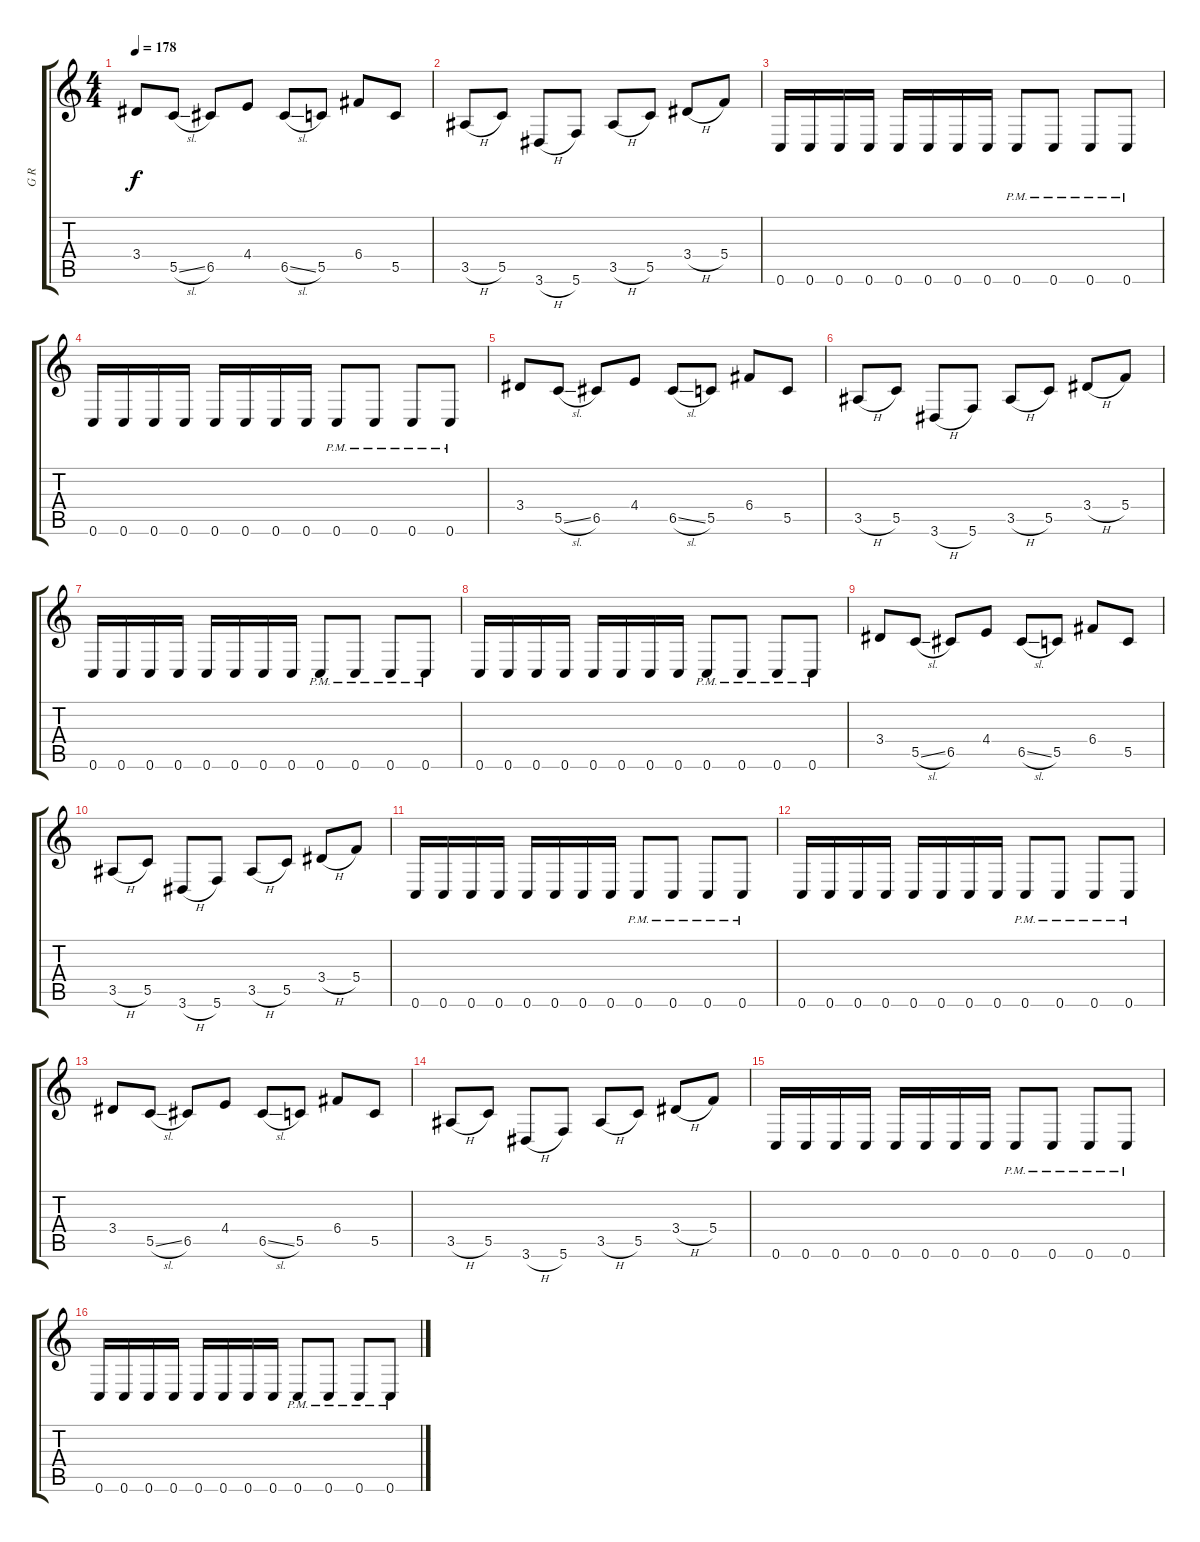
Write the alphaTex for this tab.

\track ("G R" "G R") {instrument overdrivenguitar}
\staff {score tabs}
\tuning (D4 A3 F3 C3 G2 C2) {hide}
\ts (4 4)
\tempo 178
\clef g2
\ks c
3.4.8{dy f} 5.5{sl}.8 6.5.8 4.4.8 6.5{sl}.8 5.5.8 6.4.8 5.5.8 |
3.5{h}.8 5.5.8 3.6{h}.8 5.6.8 3.5{h}.8 5.5.8 3.4{h}.8 5.4.8 |
0.6.16 0.6.16 0.6.16 0.6.16 0.6.16 0.6.16 0.6.16 0.6.16 0.6{pm}.8 0.6{pm}.8 0.6{pm}.8 0.6{pm}.8 |
0.6.16 0.6.16 0.6.16 0.6.16 0.6.16 0.6.16 0.6.16 0.6.16 0.6{pm}.8 0.6{pm}.8 0.6{pm}.8 0.6{pm}.8 |
3.4.8 5.5{sl}.8 6.5.8 4.4.8 6.5{sl}.8 5.5.8 6.4.8 5.5.8 |
3.5{h}.8 5.5.8 3.6{h}.8 5.6.8 3.5{h}.8 5.5.8 3.4{h}.8 5.4.8 |
0.6.16 0.6.16 0.6.16 0.6.16 0.6.16 0.6.16 0.6.16 0.6.16 0.6{pm}.8 0.6{pm}.8 0.6{pm}.8 0.6{pm}.8 |
0.6.16 0.6.16 0.6.16 0.6.16 0.6.16 0.6.16 0.6.16 0.6.16 0.6{pm}.8 0.6{pm}.8 0.6{pm}.8 0.6{pm}.8 |
3.4.8 5.5{sl}.8 6.5.8 4.4.8 6.5{sl}.8 5.5.8 6.4.8 5.5.8 |
3.5{h}.8 5.5.8 3.6{h}.8 5.6.8 3.5{h}.8 5.5.8 3.4{h}.8 5.4.8 |
0.6.16 0.6.16 0.6.16 0.6.16 0.6.16 0.6.16 0.6.16 0.6.16 0.6{pm}.8 0.6{pm}.8 0.6{pm}.8 0.6{pm}.8 |
0.6.16 0.6.16 0.6.16 0.6.16 0.6.16 0.6.16 0.6.16 0.6.16 0.6{pm}.8 0.6{pm}.8 0.6{pm}.8 0.6{pm}.8 |
3.4.8 5.5{sl}.8 6.5.8 4.4.8 6.5{sl}.8 5.5.8 6.4.8 5.5.8 |
3.5{h}.8 5.5.8 3.6{h}.8 5.6.8 3.5{h}.8 5.5.8 3.4{h}.8 5.4.8 |
0.6.16 0.6.16 0.6.16 0.6.16 0.6.16 0.6.16 0.6.16 0.6.16 0.6{pm}.8 0.6{pm}.8 0.6{pm}.8 0.6{pm}.8 |
0.6.16 0.6.16 0.6.16 0.6.16 0.6.16 0.6.16 0.6.16 0.6.16 0.6{pm}.8 0.6{pm}.8 0.6{pm}.8 0.6{pm}.8
